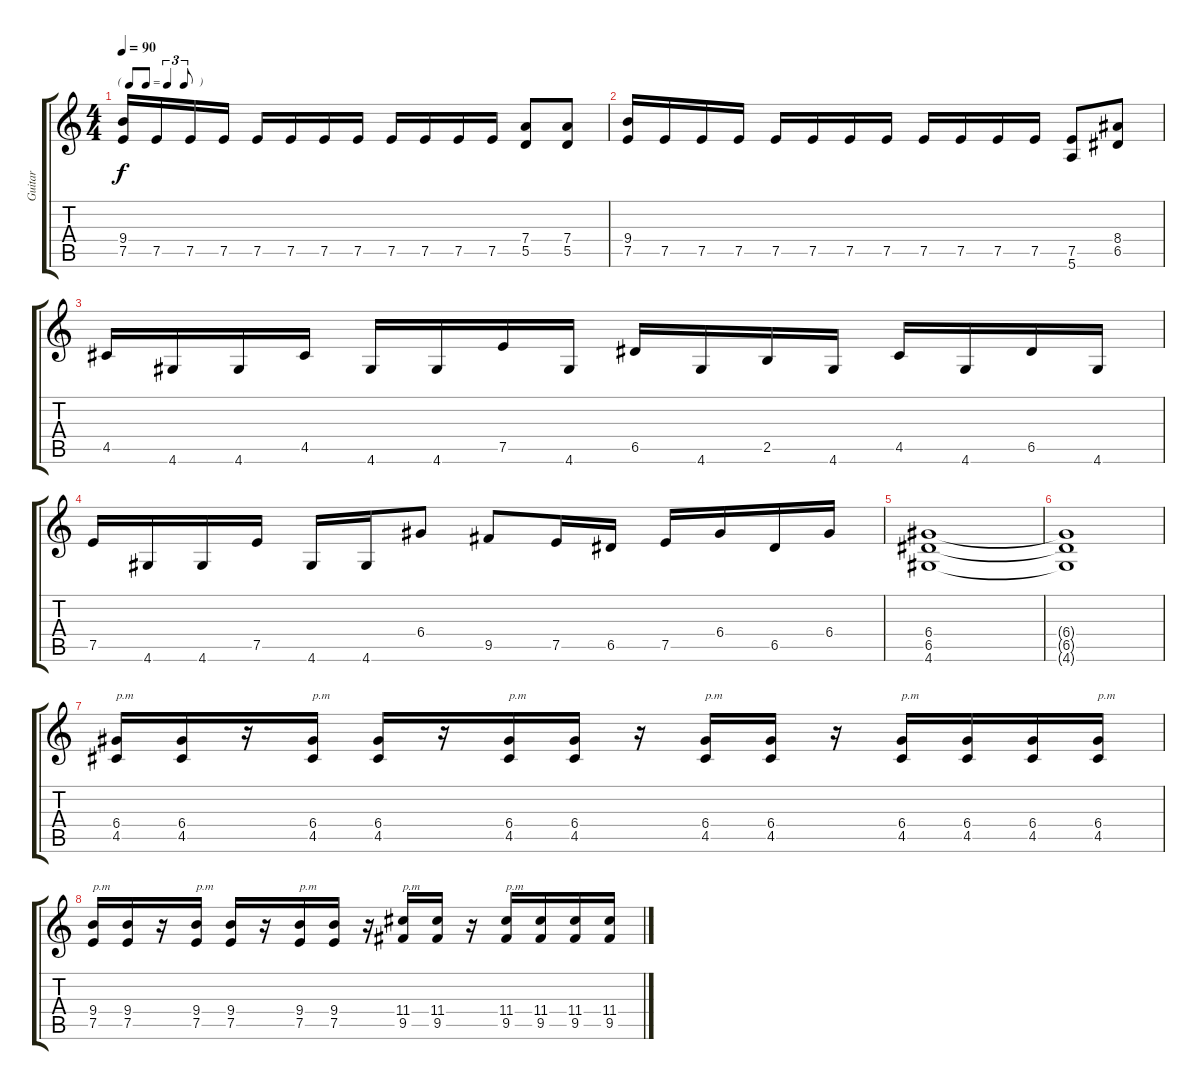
\track ("Guitar" "Guitar") {instrument overdrivenguitar}
\staff {score tabs}
\tuning (E4 B3 G3 D3 A2 E2) {hide}
\ts (4 4)
\tf triplet8th
\tempo 90
\clef g2
\ks c
(9.4 7.5).16{dy f} 7.5.16 7.5.16 7.5.16 7.5.16 7.5.16 7.5.16 7.5.16 7.5.16 7.5.16 7.5.16 7.5.16 (7.4 5.5).8 (7.4 5.5).8 |
(9.4 7.5).16 7.5.16 7.5.16 7.5.16 7.5.16 7.5.16 7.5.16 7.5.16 7.5.16 7.5.16 7.5.16 7.5.16 (7.5 5.6).8 (8.4 6.5).8 |
4.5.16 4.6.16 4.6.16 4.5.16 4.6.16 4.6.16 7.5.16 4.6.16 6.5.16 4.6.16 2.5.16 4.6.16 4.5.16 4.6.16 6.5.16 4.6.16 |
7.5.16 4.6.16 4.6.16 7.5.16 4.6.16 4.6.16 6.4.8 9.5.8 7.5.16 6.5.16 7.5.16 6.4.16 6.5.16 6.4.16 |
(6.4 6.5 4.6).1 |
(6.4{t} 6.5{t} 4.6{t}).1 |
(6.4 4.5).16{txt "p.m"} (6.4 4.5).16 r.16 (6.4 4.5).16{txt "p.m"} (6.4 4.5).16 r.16 (6.4 4.5).16{txt "p.m"} (6.4 4.5).16 r.16 (6.4 4.5).16{txt "p.m"} (6.4 4.5).16 r.16 (6.4 4.5).16{txt "p.m"} (6.4 4.5).16 (6.4 4.5).16 (6.4 4.5).16{txt "p.m"} |
(9.4 7.5).16{txt "p.m"} (9.4 7.5).16 r.16 (9.4 7.5).16{txt "p.m"} (9.4 7.5).16 r.16 (9.4 7.5).16{txt "p.m"} (9.4 7.5).16 r.16 (11.4 9.5).16{txt "p.m"} (11.4 9.5).16 r.16 (11.4 9.5).16{txt "p.m"} (11.4 9.5).16 (11.4 9.5).16 (11.4 9.5).16
